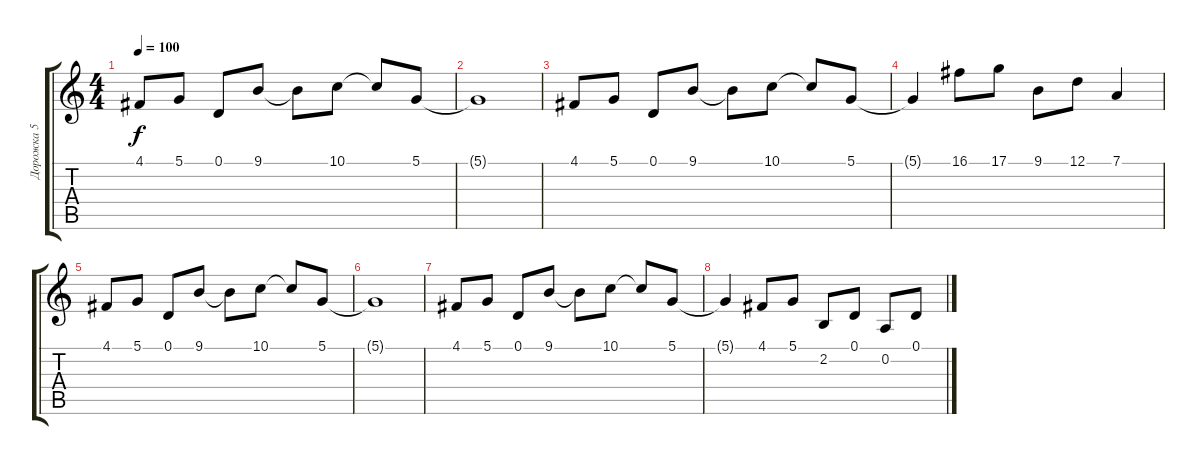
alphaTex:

\track ("Дорожка 5" "Дорожка 5") {instrument fx7echoes}
\staff {score tabs}
\tuning (D4 A3 F3 C3 G2 D2) {hide}
\ts (4 4)
\tempo 100
\clef g2
\ks c
4.1.8{dy f} 5.1.8 0.1.8 9.1.8 9.1{t}.8 10.1.8 10.1{t}.8 5.1.8 |
5.1{t}.1 |
4.1.8 5.1.8 0.1.8 9.1.8 9.1{t}.8 10.1.8 10.1{t}.8 5.1.8 |
5.1{t}.4 16.1.8 17.1.8 9.1.8 12.1.8 7.1.4 |
4.1.8 5.1.8 0.1.8 9.1.8 9.1{t}.8 10.1.8 10.1{t}.8 5.1.8 |
5.1{t}.1 |
4.1.8 5.1.8 0.1.8 9.1.8 9.1{t}.8 10.1.8 10.1{t}.8 5.1.8 |
5.1{t}.4 4.1.8 5.1.8 2.2.8 0.1.8 0.2.8 0.1.8
